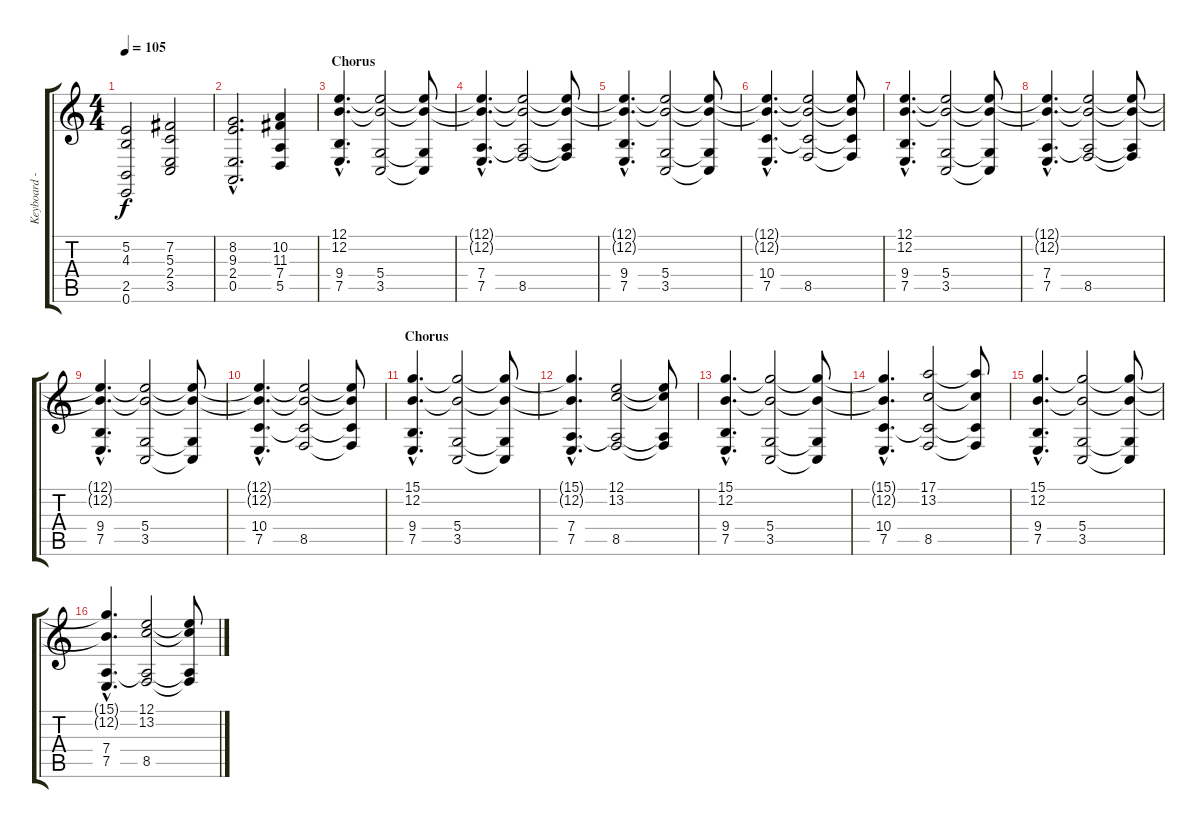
\track ("Keyboard - Verse" "Keyboard -") {instrument synthstrings2}
\staff {score tabs}
\tuning (E4 B3 G3 D3 A2 E2) {hide}
\ts (4 4)
\tempo 105
\clef g2
\ks c
(5.2 4.3 2.5 0.6).2{dy f volume 4} (7.2 5.3 2.4 3.5).2 |
(8.2{hac} 9.3{hac} 2.4{hac} 0.5{hac}).2{d} (10.2 11.3 7.4 5.5).4 |
\section ("" "Chorus")
(12.1{hac} 12.2{hac} 9.4{hac} 7.5{hac}).4{d volume 8} (12.1{t} 12.2{t} 5.4 3.5).2 (12.1{t} 12.2{t} 5.4{t} 3.5{t}).8 |
(12.1{hac t} 12.2{hac t} 7.4{hac} 7.5{hac}).4{d} (12.1{t} 12.2{t} 7.4{t} 8.5).2 (12.1{t} 12.2{t} 7.4{t} 8.5{t}).8 |
(12.1{hac t} 12.2{hac t} 9.4{hac} 7.5{hac}).4{d} (12.1{t} 12.2{t} 5.4 3.5).2 (12.1{t} 12.2{t} 5.4{t} 3.5{t}).8 |
(12.1{hac t} 12.2{hac t} 10.4{hac} 7.5{hac}).4{d} (12.1{t} 12.2{t} 10.4{t} 8.5).2 (12.1{t} 12.2{t} 10.4{t} 8.5{t}).8 |
(12.1{hac} 12.2{hac} 9.4{hac} 7.5{hac}).4{d volume 8} (12.1{t} 12.2{t} 5.4 3.5).2 (12.1{t} 12.2{t} 5.4{t} 3.5{t}).8 |
(12.1{hac t} 12.2{hac t} 7.4{hac} 7.5{hac}).4{d} (12.1{t} 12.2{t} 7.4{t} 8.5).2 (12.1{t} 12.2{t} 7.4{t} 8.5{t}).8 |
(12.1{hac t} 12.2{hac t} 9.4{hac} 7.5{hac}).4{d} (12.1{t} 12.2{t} 5.4 3.5).2 (12.1{t} 12.2{t} 5.4{t} 3.5{t}).8 |
(12.1{hac t} 12.2{hac t} 10.4{hac} 7.5{hac}).4{d} (12.1{t} 12.2{t} 10.4{t} 8.5).2 (12.1{t} 12.2{t} 10.4{t} 8.5{t}).8 |
\section ("" "Chorus")
(15.1{hac} 12.2{hac} 9.4{hac} 7.5{hac}).4{d} (15.1{t} 12.2{t} 5.4 3.5).2 (15.1{t} 12.2{t} 5.4{t} 3.5{t}).8 |
(15.1{hac t} 12.2{hac t} 7.4{hac} 7.5{hac}).4{d} (12.1 13.2 7.4{t} 8.5).2 (12.1{t} 13.2{t} 7.4{t} 8.5{t}).8 |
(15.1{hac} 12.2{hac} 9.4{hac} 7.5{hac}).4{d} (15.1{t} 12.2{t} 5.4 3.5).2 (15.1{t} 12.2{t} 5.4{t} 3.5{t}).8 |
(15.1{hac t} 12.2{hac t} 10.4{hac} 7.5{hac}).4{d} (17.1 13.2 10.4{t} 8.5).2 (17.1{t} 13.2{t} 10.4{t} 8.5{t}).8 |
(15.1{hac} 12.2{hac} 9.4{hac} 7.5{hac}).4{d} (15.1{t} 12.2{t} 5.4 3.5).2 (15.1{t} 12.2{t} 5.4{t} 3.5{t}).8 |
(15.1{hac t} 12.2{hac t} 7.4{hac} 7.5{hac}).4{d} (12.1 13.2 7.4{t} 8.5).2 (12.1{t} 13.2{t} 7.4{t} 8.5{t}).8
